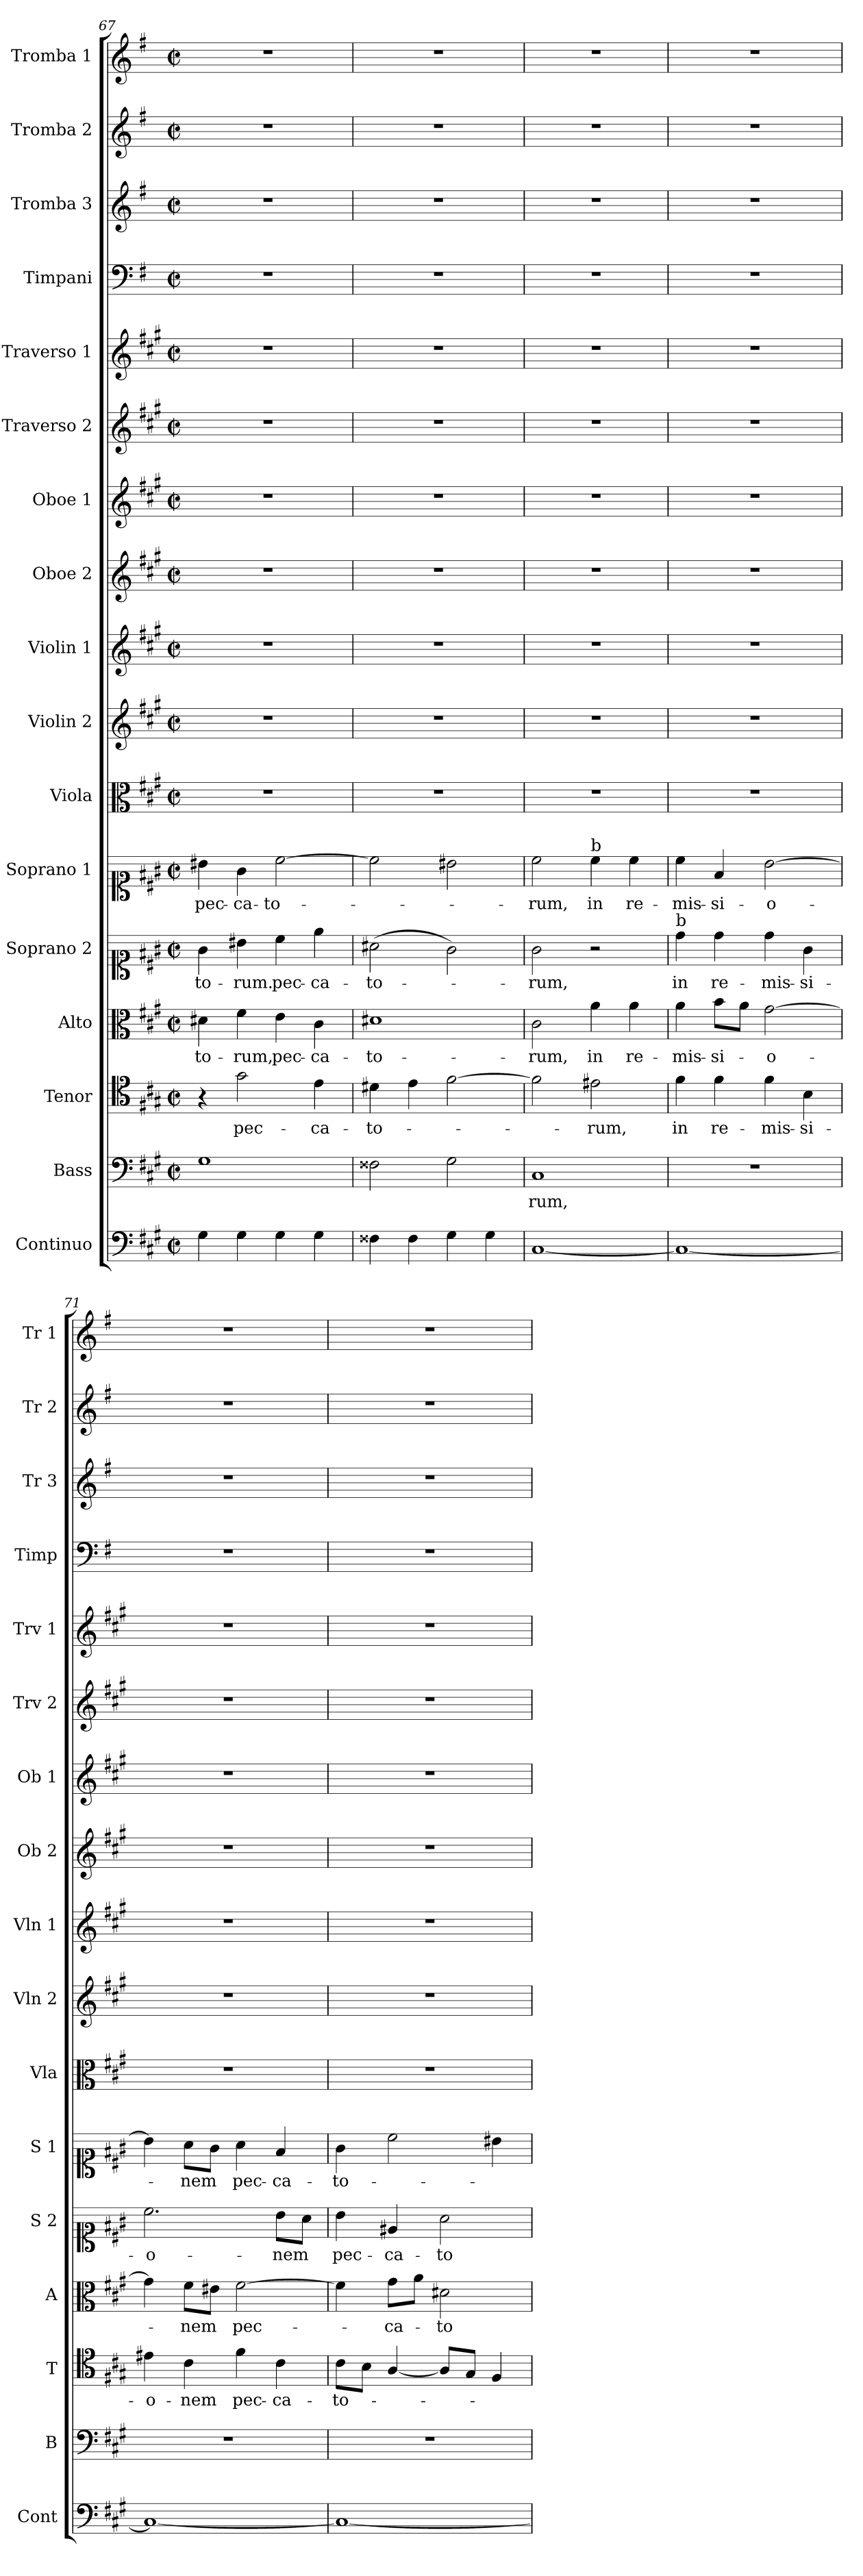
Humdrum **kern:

**kern	**kern	**text	**kern	**text	**kern	**text	**kern	**text	**kern	**text	**kern	**kern	**kern	**kern	**kern	**kern	**kern	**kern	**kern	**kern	**kern
*part17	*part16	*part16	*part15	*part15	*part14	*part14	*part13	*part13	*part12	*part12	*part11	*part10	*part9	*part8	*part7	*part6	*part5	*part4	*part3	*part2	*part1
*staff17	*staff16	*staff16	*staff15	*staff15	*staff14	*staff14	*staff13	*staff13	*staff12	*staff12	*staff11	*staff10	*staff9	*staff8	*staff7	*staff6	*staff5	*staff4	*staff3	*staff2	*staff1
*I"Continuo	*I"Bass	*	*I"Tenor	*	*I"Alto	*	*I"Soprano 2	*	*I"Soprano 1	*	*I"Viola	*I"Violin 2	*I"Violin 1	*I"Oboe 2	*I"Oboe 1	*I"Traverso 2	*I"Traverso 1	*I"Timpani	*I"Tromba 3	*I"Tromba 2	*I"Tromba 1
*I'Cont	*I'B	*	*I'T	*	*I'A	*	*I'S 2	*	*I'S 1	*	*I'Vla	*I'Vln 2	*I'Vln 1	*I'Ob 2	*I'Ob 1	*I'Trv 2	*I'Trv 1	*I'Timp	*I'Tr 3	*I'Tr 2	*I'Tr 1
*clefF4	*clefF4	*	*clefC4	*	*clefC3	*	*clefC1	*	*clefC1	*	*clefC3	*clefG2	*clefG2	*clefG2	*clefG2	*clefG2	*clefG2	*clefF4	*clefG2	*clefG2	*clefG2
*	*	*	*	*	*	*	*	*	*	*	*	*	*	*	*	*	*	*ITrd-1c-2	*ITrd-1c-2	*ITrd-1c-2	*ITrd-1c-2
*k[f#c#g#]	*k[f#c#g#]	*	*k[f#c#g#]	*	*k[f#c#g#]	*	*k[f#c#g#]	*	*k[f#c#g#]	*	*k[f#c#g#]	*k[f#c#g#]	*k[f#c#g#]	*k[f#c#g#]	*k[f#c#g#]	*k[f#c#g#]	*k[f#c#g#]	*k[f#c#g#]	*k[f#c#g#]	*k[f#c#g#]	*k[f#c#g#]
*M2/2	*M2/2	*	*M2/2	*	*M2/2	*	*M2/2	*	*M2/2	*	*M2/2	*M2/2	*M2/2	*M2/2	*M2/2	*M2/2	*M2/2	*M2/2	*M2/2	*M2/2	*M2/2
*met(c|)	*met(c|)	*	*met(c|)	*	*met(c|)	*	*met(c|)	*	*met(c|)	*	*met(c|)	*met(c|)	*met(c|)	*met(c|)	*met(c|)	*met(c|)	*met(c|)	*met(c|)	*met(c|)	*met(c|)	*met(c|)
=67	=67	=67	=67	=67	=67	=67	=67	=67	=67	=67	=67	=67	=67	=67	=67	=67	=67	=67	=67	=67	=67
!	!	!	!	!	!	!LO:LY:b	!	!LO:LY:b	!	!LO:LY:b	!	!	!	!	!	!	!	!	!	!	!
4G#\	1G#	.	4r	.	4d#X\	-to-	4g#\	-to-	4b#X\	pec-	1r	1r	1r	1r	1r	1r	1r	1r	1r	1r	1r
!	!	!	!	!LO:LY:b	!	!LO:LY:b	!	!LO:LY:b	!	!LO:LY:b	!	!	!	!	!	!	!	!	!	!	!
4G#\	.	.	2g#\	pec-	4f#\	-rum,	4b#X\	-rum.	4g#\	-ca-	.	.	.	.	.	.	.	.	.	.	.
!	!	!	!	!	!	!LO:LY:b	!	!LO:LY:b	!	!LO:LY:b	!	!	!	!	!	!	!	!	!	!	!
4G#\	.	.	.	.	4e\	pec-	4cc#\	pec-	[2cc#\	-to-	.	.	.	.	.	.	.	.	.	.	.
!	!	!	!	!LO:LY:b	!	!LO:LY:b	!	!LO:LY:b	!	!	!	!	!	!	!	!	!	!	!	!	!
4G#\	.	.	4e\	-ca-	4c#\	-ca-	4ee\	-ca-	.	.	.	.	.	.	.	.	.	.	.	.	.
=68	=68	=68	=68	=68	=68	=68	=68	=68	=68	=68	=68	=68	=68	=68	=68	=68	=68	=68	=68	=68	=68
!	!	!	!	!LO:LY:b	!	!LO:LY:b	!	!LO:LY:b	!	!	!	!	!	!	!	!	!	!	!	!	!
4F##X\	2F##X\	.	4d#X\	-to-	1d#X	-to-	(2a#X\	-to-	2cc#\]	.	1r	1r	1r	1r	1r	1r	1r	1r	1r	1r	1r
4F##\	.	.	4e\	.	.	.	.	.	.	.	.	.	.	.	.	.	.	.	.	.	.
4G#\	2G#\	.	[2f#\	.	.	.	2g#\)	.	2b#X\	.	.	.	.	.	.	.	.	.	.	.	.
4G#\	.	.	.	.	.	.	.	.	.	.	.	.	.	.	.	.	.	.	.	.	.
=69	=69	=69	=69	=69	=69	=69	=69	=69	=69	=69	=69	=69	=69	=69	=69	=69	=69	=69	=69	=69	=69
!	!	!LO:LY:b	!	!	!	!LO:LY:b	!	!LO:LY:b	!	!LO:LY:b	!	!	!	!	!	!	!	!	!	!	!
[1C#	1C#	-rum,	2f#\]	.	2c#\	-rum,	2g#\	-rum,	2cc#\	-rum,	1r	1r	1r	1r	1r	1r	1r	1r	1r	1r	1r
!	!	!	!	!	!	!	!	!	!LO:TX:a:t=b	!	!	!	!	!	!	!	!	!	!	!	!
!	!	!	!	!LO:LY:b	!	!LO:LY:b	!	!	!	!LO:LY:b	!	!	!	!	!	!	!	!	!	!	!
.	.	.	2e#X\	-rum,	4a\	in	2r	.	4cc#\	in	.	.	.	.	.	.	.	.	.	.	.
!	!	!	!	!	!	!LO:LY:b	!	!	!	!LO:LY:b	!	!	!	!	!	!	!	!	!	!	!
.	.	.	.	.	4a\	re-	.	.	4cc#\	re-	.	.	.	.	.	.	.	.	.	.	.
=70	=70	=70	=70	=70	=70	=70	=70	=70	=70	=70	=70	=70	=70	=70	=70	=70	=70	=70	=70	=70	=70
!	!	!	!	!	!	!	!LO:TX:a:t=b	!	!	!	!	!	!	!	!	!	!	!	!	!	!
!	!	!	!	!LO:LY:b	!	!LO:LY:b	!	!LO:LY:b	!	!LO:LY:b	!	!	!	!	!	!	!	!	!	!	!
1C#_	1r	.	4f#\	in	4a\	-mis-	4dd\	in	4cc#\	-mis-	1r	1r	1r	1r	1r	1r	1r	1r	1r	1r	1r
!	!	!	!	!LO:LY:b	!	!LO:LY:b	!	!LO:LY:b	!	!LO:LY:b	!	!	!	!	!	!	!	!	!	!	!
.	.	.	4f#\	re-	8b\L	-si-	4dd\	re-	4f#/	-si-	.	.	.	.	.	.	.	.	.	.	.
.	.	.	.	.	8a\J	.	.	.	.	.	.	.	.	.	.	.	.	.	.	.	.
!	!	!	!	!LO:LY:b	!	!LO:LY:b	!	!LO:LY:b	!	!LO:LY:b	!	!	!	!	!	!	!	!	!	!	!
.	.	.	4f#\	-mis-	[2g#\	-o-	4dd\	-mis-	[2b\	-o-	.	.	.	.	.	.	.	.	.	.	.
!	!	!	!	!LO:LY:b	!	!	!	!LO:LY:b	!	!	!	!	!	!	!	!	!	!	!	!	!
.	.	.	4B\	-si-	.	.	4g#\	-si-	.	.	.	.	.	.	.	.	.	.	.	.	.
=71	=71	=71	=71	=71	=71	=71	=71	=71	=71	=71	=71	=71	=71	=71	=71	=71	=71	=71	=71	=71	=71
!	!	!	!	!LO:LY:b	!	!	!	!LO:LY:b	!	!	!	!	!	!	!	!	!	!	!	!	!
1C#_	1r	.	4e#X\	-o-	4g#\]	.	2.cc#\	-o-	4b\]	.	1r	1r	1r	1r	1r	1r	1r	1r	1r	1r	1r
!	!	!	!	!LO:LY:b	!	!LO:LY:b	!	!	!	!LO:LY:b	!	!	!	!	!	!	!	!	!	!	!
.	.	.	4c#\	-nem	8f#\L	-nem	.	.	8a\L	-nem	.	.	.	.	.	.	.	.	.	.	.
.	.	.	.	.	8e#X\J	.	.	.	8g#\J	.	.	.	.	.	.	.	.	.	.	.	.
!	!	!	!	!LO:LY:b	!	!LO:LY:b	!	!	!	!LO:LY:b	!	!	!	!	!	!	!	!	!	!	!
.	.	.	4f#\	pec-	[2f#\	pec-	.	.	4a\	pec-	.	.	.	.	.	.	.	.	.	.	.
!	!	!	!	!LO:LY:b	!	!	!	!LO:LY:b	!	!LO:LY:b	!	!	!	!	!	!	!	!	!	!	!
.	.	.	4c#\	-ca-	.	.	8b\L	-nem	4f#/	-ca-	.	.	.	.	.	.	.	.	.	.	.
.	.	.	.	.	.	.	8a\J	.	.	.	.	.	.	.	.	.	.	.	.	.	.
!!LO:PB:g=z
=72	=72	=72	=72	=72	=72	=72	=72	=72	=72	=72	=72	=72	=72	=72	=72	=72	=72	=72	=72	=72	=72
!	!	!	!	!LO:LY:b	!	!	!	!LO:LY:b	!	!LO:LY:b	!	!	!	!	!	!	!	!	!	!	!
1C#_	1r	.	8c#\L	-to-	4f#\]	.	4b\	pec-	4g#\	-to-	1r	1r	1r	1r	1r	1r	1r	1r	1r	1r	1r
.	.	.	8B\J	.	.	.	.	.	.	.	.	.	.	.	.	.	.	.	.	.	.
!	!	!	!	!	!	!LO:LY:b	!	!LO:LY:b	!	!	!	!	!	!	!	!	!	!	!	!	!
.	.	.	[4A/	.	8g#\L	ca-	4e#X/	-ca-	2cc#\	.	.	.	.	.	.	.	.	.	.	.	.
.	.	.	.	.	8a\J	.	.	.	.	.	.	.	.	.	.	.	.	.	.	.	.
!	!	!	!	!	!	!LO:LY:b	!	!LO:LY:b	!	!	!	!	!	!	!	!	!	!	!	!	!
.	.	.	8A/L]	.	2d#X\	-to-	2a\	-to-	.	.	.	.	.	.	.	.	.	.	.	.	.
.	.	.	8G#/J	.	.	.	.	.	.	.	.	.	.	.	.	.	.	.	.	.	.
.	.	.	4F#/	.	.	.	.	.	4b#X\	.	.	.	.	.	.	.	.	.	.	.	.
=	=	=	=	=	=	=	=	=	=	=	=	=	=	=	=	=	=	=	=	=	=
*-	*-	*-	*-	*-	*-	*-	*-	*-	*-	*-	*-	*-	*-	*-	*-	*-	*-	*-	*-	*-	*-
